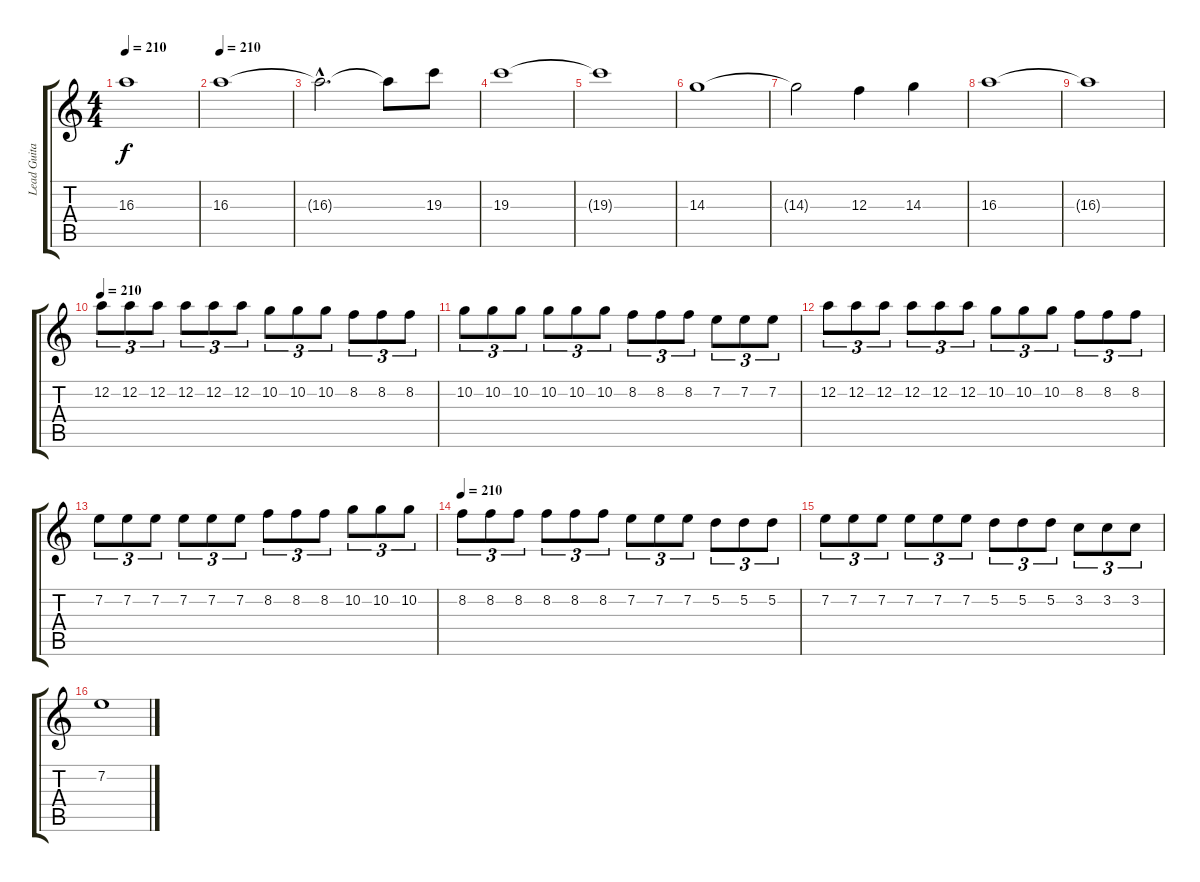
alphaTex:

\track ("Lead Guitar" "Lead Guita") {instrument overdrivenguitar}
\staff {score tabs}
\tuning (D4 A3 F3 C3 G2 D2) {hide}
\ts (4 4)
\tempo 210
\clef g2
\ks c
16.3{t}.1{dy f} |
\tempo 210
16.3.1{balance 4} |
16.3{hac t}.2{d} 16.3{t}.8 19.3.8 |
19.3.1 |
19.3{t}.1 |
14.3.1 |
14.3{t}.2 12.3.4 14.3.4 |
16.3.1 |
16.3{t}.1 |
\tempo 210
12.2.8{tu (3 2)} 12.2.8{tu (3 2)} 12.2.8{tu (3 2)} 12.2.8{tu (3 2)} 12.2.8{tu (3 2)} 12.2.8{tu (3 2)} 10.2.8{tu (3 2)} 10.2.8{tu (3 2)} 10.2.8{tu (3 2)} 8.2.8{tu (3 2)} 8.2.8{tu (3 2)} 8.2.8{tu (3 2)} |
10.2.8{tu (3 2)} 10.2.8{tu (3 2)} 10.2.8{tu (3 2)} 10.2.8{tu (3 2)} 10.2.8{tu (3 2)} 10.2.8{tu (3 2)} 8.2.8{tu (3 2)} 8.2.8{tu (3 2)} 8.2.8{tu (3 2)} 7.2.8{tu (3 2)} 7.2.8{tu (3 2)} 7.2.8{tu (3 2)} |
12.2.8{tu (3 2)} 12.2.8{tu (3 2)} 12.2.8{tu (3 2)} 12.2.8{tu (3 2)} 12.2.8{tu (3 2)} 12.2.8{tu (3 2)} 10.2.8{tu (3 2)} 10.2.8{tu (3 2)} 10.2.8{tu (3 2)} 8.2.8{tu (3 2)} 8.2.8{tu (3 2)} 8.2.8{tu (3 2)} |
7.2.8{tu (3 2)} 7.2.8{tu (3 2)} 7.2.8{tu (3 2)} 7.2.8{tu (3 2)} 7.2.8{tu (3 2)} 7.2.8{tu (3 2)} 8.2.8{tu (3 2)} 8.2.8{tu (3 2)} 8.2.8{tu (3 2)} 10.2.8{tu (3 2)} 10.2.8{tu (3 2)} 10.2.8{tu (3 2)} |
\tempo 210
8.2.8{tu (3 2)} 8.2.8{tu (3 2)} 8.2.8{tu (3 2)} 8.2.8{tu (3 2)} 8.2.8{tu (3 2)} 8.2.8{tu (3 2)} 7.2.8{tu (3 2)} 7.2.8{tu (3 2)} 7.2.8{tu (3 2)} 5.2.8{tu (3 2)} 5.2.8{tu (3 2)} 5.2.8{tu (3 2)} |
7.2.8{tu (3 2)} 7.2.8{tu (3 2)} 7.2.8{tu (3 2)} 7.2.8{tu (3 2)} 7.2.8{tu (3 2)} 7.2.8{tu (3 2)} 5.2.8{tu (3 2)} 5.2.8{tu (3 2)} 5.2.8{tu (3 2)} 3.2.8{tu (3 2)} 3.2.8{tu (3 2)} 3.2.8{tu (3 2)} |
7.2.1
